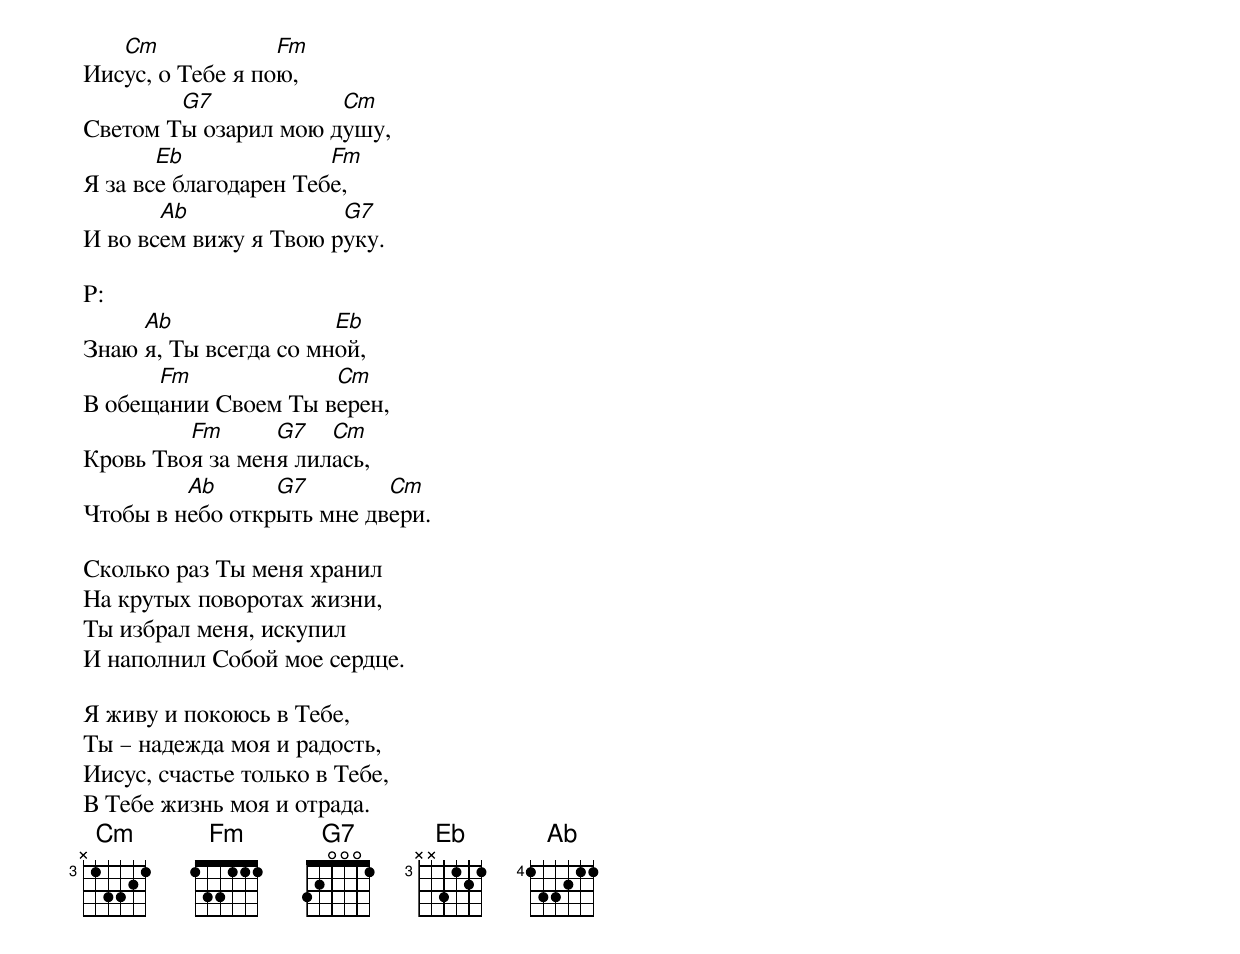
Иис[Cm]ус, о Тебе я по[Fm]ю,
Светом Т[G7]ы озарил мою д[Cm]ушу,
Я за вс[Eb]е благодарен Теб[Fm]е,
И во вс[Ab]ем вижу я Твою р[G7]уку.

P:
Знаю [Ab]я, Ты всегда со мн[Eb]ой,
В обещ[Fm]ании Своем Ты в[Cm]ерен,
Кровь Тво[Fm]я за мен[G7]я лил[Cm]ась,
Чтобы в н[Ab]ебо откр[G7]ыть мне дв[Cm]ери.

Сколько раз Ты меня хранил
На крутых поворотах жизни,
Ты избрал меня, искупил
И наполнил Собой мое сердце.

Я живу и покоюсь в Тебе,
Ты – надежда моя и радость,
Иисус, счастье только в Тебе,
В Тебе жизнь моя и отрада.
